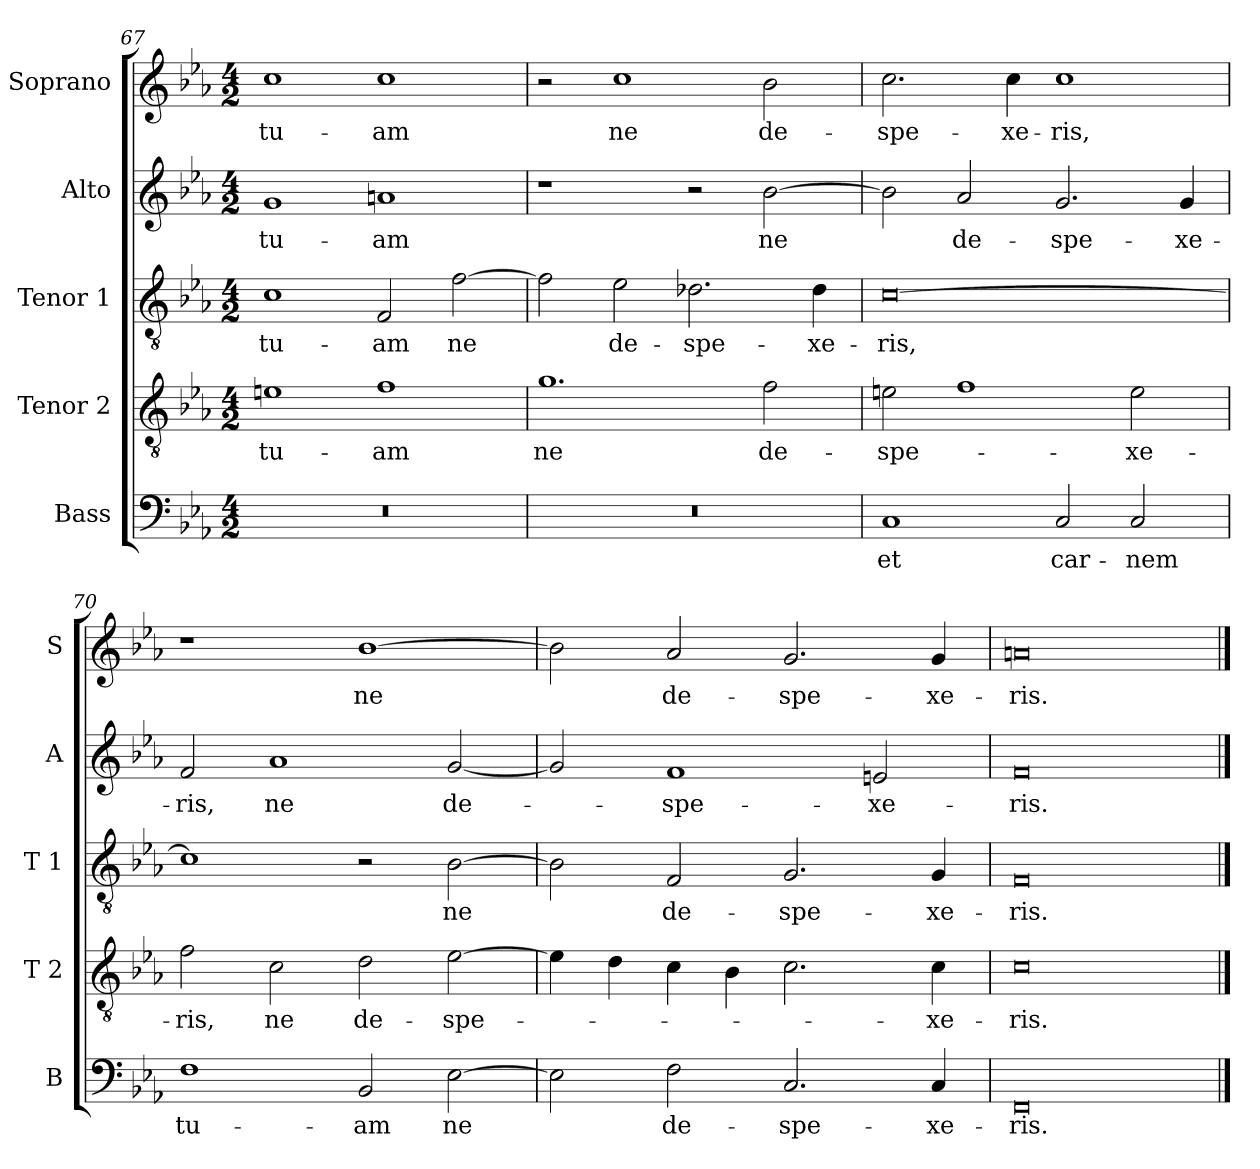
**kern	**text	**kern	**text	**kern	**text	**kern	**text	**kern	**text
*part5	*part5	*part4	*part4	*part3	*part3	*part2	*part2	*part1	*part1
*staff5	*staff5	*staff4	*staff4	*staff3	*staff3	*staff2	*staff2	*staff1	*staff1
*I"Bass	*	*I"Tenor 2	*	*I"Tenor 1	*	*I"Alto	*	*I"Soprano	*
*I'B	*	*I'T 2	*	*I'T 1	*	*I'A	*	*I'S	*
!!LO:LB:g=z
*clefF4	*	*clefGv2	*	*clefGv2	*	*clefG2	*	*clefG2	*
*k[b-e-a-]	*	*k[b-e-a-]	*	*k[b-e-a-]	*	*k[b-e-a-]	*	*k[b-e-a-]	*
*E-:	*	*E-:	*	*E-:	*	*E-:	*	*E-:	*
*M4/2	*	*M4/2	*	*M4/2	*	*M4/2	*	*M4/2	*
=67	=67	=67	=67	=67	=67	=67	=67	=67	=67
!	!	!	!LO:LY:b	!	!LO:LY:b	!	!LO:LY:b	!	!LO:LY:b
0r	.	1en	tu-	1c	tu-	1g	tu-	1cc	tu-
!	!	!	!LO:LY:b	!	!LO:LY:b	!	!LO:LY:b	!	!LO:LY:b
.	.	1f	-am	2F/	-am	1an	-am	1cc	-am
!	!	!	!	!	!LO:LY:b	!	!	!	!
.	.	.	.	[2f\	ne	.	.	.	.
=68	=68	=68	=68	=68	=68	=68	=68	=68	=68
!	!	!	!LO:LY:b	!	!	!	!	!	!
0r	.	1.g	ne	2f\]	.	1r	.	2r	.
!	!	!	!	!	!LO:LY:b	!	!	!	!LO:LY:b
.	.	.	.	2e-\	de-	.	.	1cc	ne
!	!	!	!	!	!LO:LY:b	!	!	!	!
.	.	.	.	2.d-X\	-spe-	2r	.	.	.
!	!	!	!LO:LY:b	!	!	!	!LO:LY:b	!	!LO:LY:b
.	.	2f\	de-	.	.	[2b-\	ne	2b-\	de-
!	!	!	!	!	!LO:LY:b	!	!	!	!
.	.	.	.	4d-\	-xe-	.	.	.	.
=69	=69	=69	=69	=69	=69	=69	=69	=69	=69
!	!LO:LY:b	!	!LO:LY:b	!	!LO:LY:b	!	!	!	!LO:LY:b
1C	et	2en\	-spe-	[0c	-ris,	2b-\]	.	2.cc\	-spe-
!	!	!	!	!	!	!	!LO:LY:b	!	!
.	.	1f	.	.	.	2a-/	de-	.	.
!	!	!	!	!	!	!	!	!	!LO:LY:b
.	.	.	.	.	.	.	.	4cc\	-xe-
!	!LO:LY:b	!	!	!	!	!	!LO:LY:b	!	!LO:LY:b
2C/	car-	.	.	.	.	2.g/	-spe-	1cc	-ris,
!	!LO:LY:b	!	!LO:LY:b	!	!	!	!	!	!
2C/	-nem	2e\	-xe-	.	.	.	.	.	.
!	!	!	!	!	!	!	!LO:LY:b	!	!
.	.	.	.	.	.	4g/	-xe-	.	.
=70	=70	=70	=70	=70	=70	=70	=70	=70	=70
!	!LO:LY:b	!	!LO:LY:b	!	!	!	!LO:LY:b	!	!
1F	tu-	2f\	-ris,	1c]	.	2f/	-ris,	1r	.
!	!	!	!LO:LY:b	!	!	!	!LO:LY:b	!	!
.	.	2c\	ne	.	.	1a-	ne	.	.
!	!LO:LY:b	!	!LO:LY:b	!	!	!	!	!	!LO:LY:b
2BB-/	-am	2d\	de-	2r	.	.	.	[1b-	ne
!	!LO:LY:b	!	!LO:LY:b	!	!LO:LY:b	!	!LO:LY:b	!	!
[2E-\	ne	[2e-\	-spe-	[2B-\	ne	[2g/	de-	.	.
=71	=71	=71	=71	=71	=71	=71	=71	=71	=71
2E-\]	.	4e-\]	.	2B-\]	.	2g/]	.	2b-\]	.
.	.	4d\	.	.	.	.	.	.	.
!	!LO:LY:b	!	!	!	!LO:LY:b	!	!LO:LY:b	!	!LO:LY:b
2F\	de-	4c\	.	2F/	de-	1f	-spe-	2a-/	de-
.	.	4B-\	.	.	.	.	.	.	.
!	!LO:LY:b	!	!	!	!LO:LY:b	!	!	!	!LO:LY:b
2.C/	-spe-	2.c\	.	2.G/	-spe-	.	.	2.g/	-spe-
!	!	!	!	!	!	!	!LO:LY:b	!	!
.	.	.	.	.	.	2en/	-xe-	.	.
!	!LO:LY:b	!	!LO:LY:b	!	!LO:LY:b	!	!	!	!LO:LY:b
4C/	-xe-	4c\	-xe-	4G/	-xe-	.	.	4g/	-xe-
=72	=72	=72	=72	=72	=72	=72	=72	=72	=72
!	!LO:LY:b	!	!LO:LY:b	!	!LO:LY:b	!	!LO:LY:b	!	!LO:LY:b
0FF	-ris.	0c	-ris.	0F	-ris.	0f	-ris.	0an	-ris.
==	==	==	==	==	==	==	==	==	==
*-	*-	*-	*-	*-	*-	*-	*-	*-	*-
